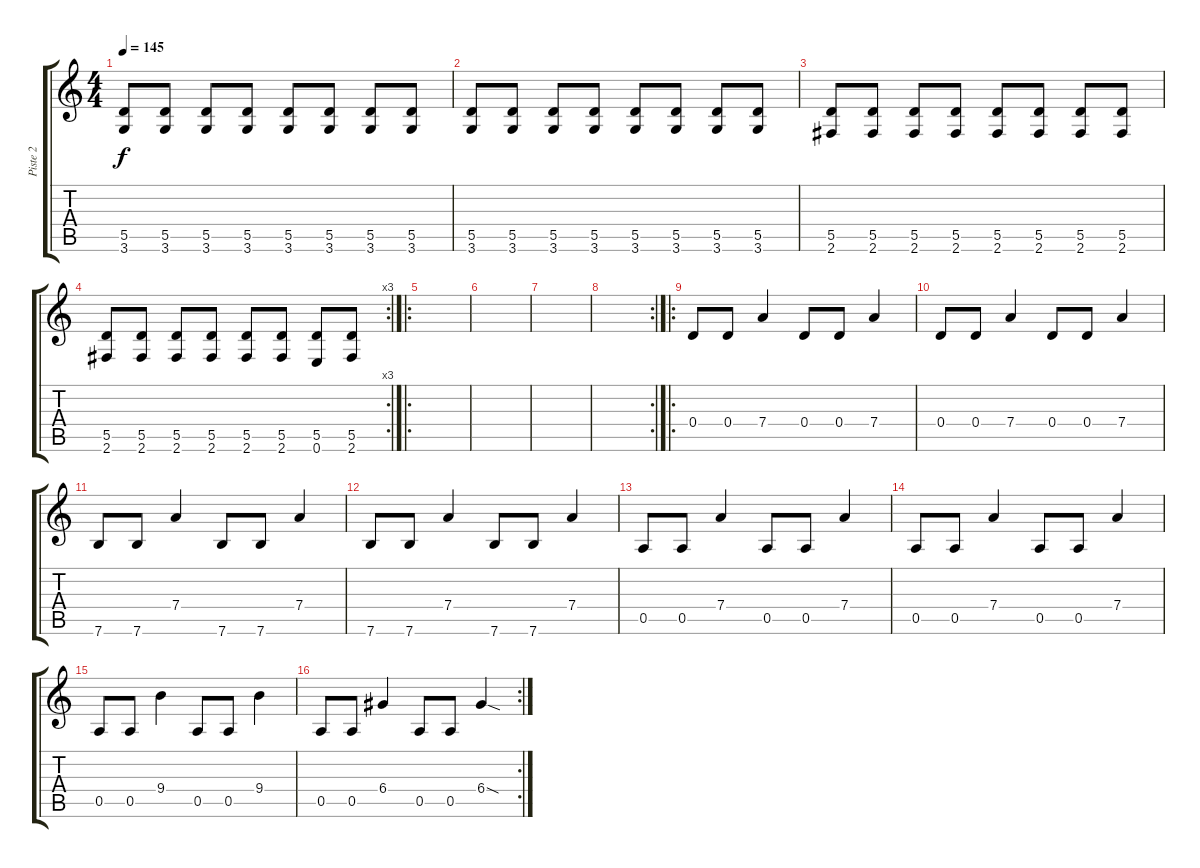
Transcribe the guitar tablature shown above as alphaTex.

\track ("Piste 2" "Piste 2") {instrument electricbasspick}
\staff {score tabs}
\tuning (E4 B3 G3 D3 A2 E2) {hide}
\ts (4 4)
\tempo 145
\clef g2
\ks c
(5.5 3.6).8{dy f} (5.5 3.6).8 (5.5 3.6).8 (5.5 3.6).8 (5.5 3.6).8 (5.5 3.6).8 (5.5 3.6).8 (5.5 3.6).8 |
(5.5 3.6).8 (5.5 3.6).8 (5.5 3.6).8 (5.5 3.6).8 (5.5 3.6).8 (5.5 3.6).8 (5.5 3.6).8 (5.5 3.6).8 |
(5.5 2.6).8 (5.5 2.6).8 (5.5 2.6).8 (5.5 2.6).8 (5.5 2.6).8 (5.5 2.6).8 (5.5 2.6).8 (5.5 2.6).8 |
\rc 3
(5.5 2.6).8 (5.5 2.6).8 (5.5 2.6).8 (5.5 2.6).8 (5.5 2.6).8 (5.5 2.6).8 (5.5 0.6).8 (5.5 2.6).8 |
\ro
|
|
|
\rc 2
|
\ro
0.4.8 0.4.8 7.4.4 0.4.8 0.4.8 7.4.4 |
0.4.8 0.4.8 7.4.4 0.4.8 0.4.8 7.4.4 |
7.6.8 7.6.8 7.4.4 7.6.8 7.6.8 7.4.4 |
7.6.8 7.6.8 7.4.4 7.6.8 7.6.8 7.4.4 |
0.5.8 0.5.8 7.4.4 0.5.8 0.5.8 7.4.4 |
0.5.8 0.5.8 7.4.4 0.5.8 0.5.8 7.4.4 |
0.5.8 0.5.8 9.4.4 0.5.8 0.5.8 9.4.4 |
\rc 2
0.5.8 0.5.8 6.4.4 0.5.8 0.5.8 6.4{sod}.4
